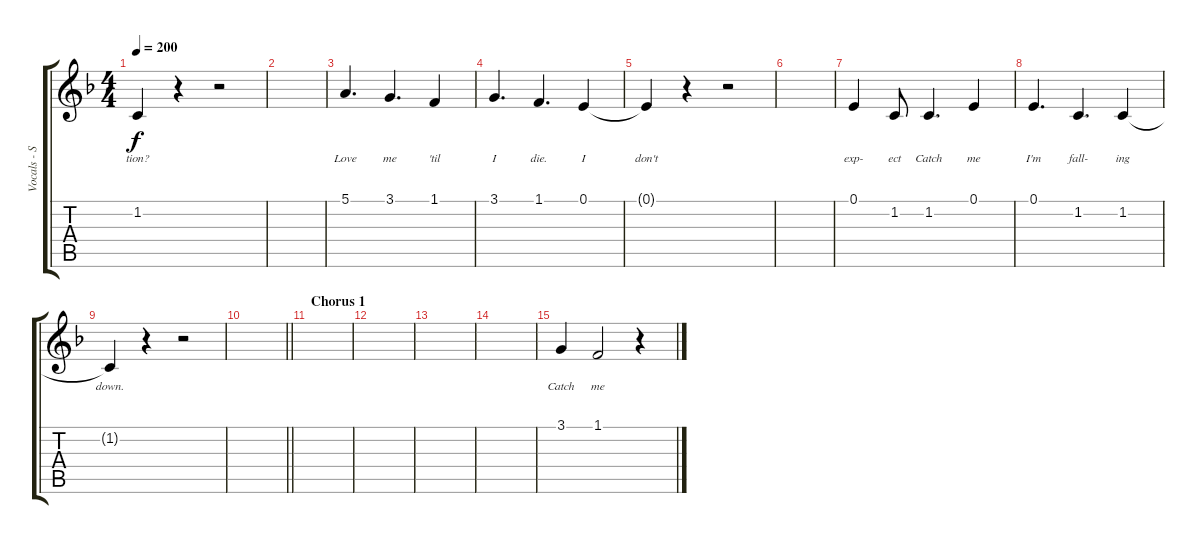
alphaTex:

\track ("Vocals - Simon Neil" "Vocals - S") {instrument altosax}
\staff {score tabs}
\tuning (E4 B3 G3 D3 A2 E2) {hide}
\ts (4 4)
\tempo 200
\clef g2
\ks f
1.2{t}.4{lyrics (0 "tion?") lyrics (1 "") lyrics (2 "") lyrics (3 "") lyrics (4 "") dy f} r.4 r.2 |
|
5.1.4{d lyrics (0 "Love") lyrics (1 "") lyrics (2 "") lyrics (3 "") lyrics (4 "")} 3.1.4{d lyrics (0 "me") lyrics (1 "") lyrics (2 "") lyrics (3 "") lyrics (4 "")} 1.1.4{lyrics (0 "'til") lyrics (1 "") lyrics (2 "") lyrics (3 "") lyrics (4 "")} |
3.1.4{d lyrics (0 "I") lyrics (1 "") lyrics (2 "") lyrics (3 "") lyrics (4 "")} 1.1.4{d lyrics (0 "die.") lyrics (1 "") lyrics (2 "") lyrics (3 "") lyrics (4 "")} 0.1.4{lyrics (0 "I") lyrics (1 "") lyrics (2 "") lyrics (3 "") lyrics (4 "")} |
0.1{t}.4{lyrics (0 "don't") lyrics (1 "") lyrics (2 "") lyrics (3 "") lyrics (4 "")} r.4 r.2 |
|
0.1.4{lyrics (0 "exp-") lyrics (1 "") lyrics (2 "") lyrics (3 "") lyrics (4 "")} 1.2.8{lyrics (0 "ect") lyrics (1 "") lyrics (2 "") lyrics (3 "") lyrics (4 "")} 1.2.4{d lyrics (0 "Catch") lyrics (1 "") lyrics (2 "") lyrics (3 "") lyrics (4 "")} 0.1.4{lyrics (0 "me") lyrics (1 "") lyrics (2 "") lyrics (3 "") lyrics (4 "")} |
0.1.4{d lyrics (0 "I'm") lyrics (1 "") lyrics (2 "") lyrics (3 "") lyrics (4 "")} 1.2.4{d lyrics (0 "fall-") lyrics (1 "") lyrics (2 "") lyrics (3 "") lyrics (4 "")} 1.2.4{lyrics (0 "ing") lyrics (1 "") lyrics (2 "") lyrics (3 "") lyrics (4 "")} |
1.2{t}.4{lyrics (0 "down.") lyrics (1 "") lyrics (2 "") lyrics (3 "") lyrics (4 "")} r.4 r.2 |
\barLineRight lightlight
|
\section ("" "Chorus 1")
|
|
|
|
3.1.4{lyrics (0 "Catch") lyrics (1 "") lyrics (2 "") lyrics (3 "") lyrics (4 "")} 1.1.2{lyrics (0 "me") lyrics (1 "") lyrics (2 "") lyrics (3 "") lyrics (4 "")} r.4
